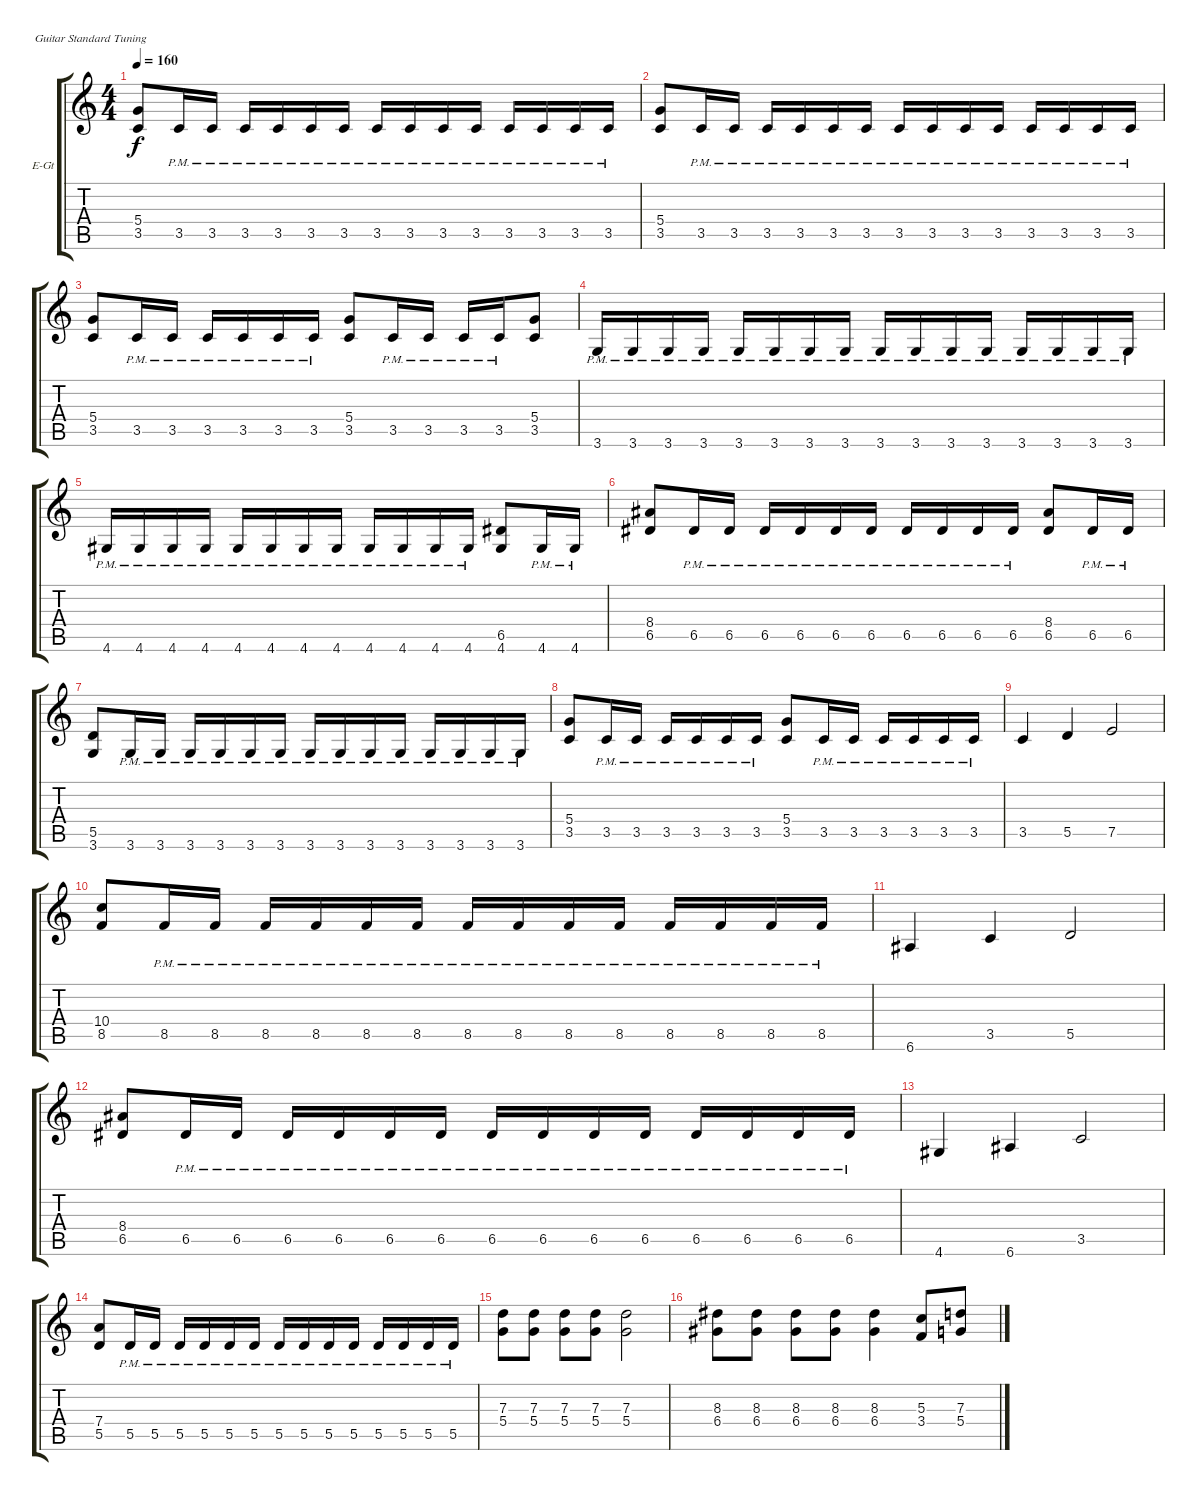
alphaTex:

\defaultSystemsLayout 4
\bracketExtendMode groupsimilarinstruments
\firstSystemTrackNameOrientation horizontal
\otherSystemsTrackNameOrientation horizontal
\track ("Electric Guitar" "E-Gt") {instrument overdrivenguitar}
\staff {score tabs}
\tuning (E4 B3 G3 D3 A2 E2)
\ts (4 4)
\tempo 160
\clef g2
\ks c
(3.5 5.4).8{dy f} 3.5{pm}.16 3.5{pm}.16 3.5{pm}.16 3.5{pm}.16 3.5{pm}.16 3.5{pm}.16 3.5{pm}.16 3.5{pm}.16 3.5{pm}.16 3.5{pm}.16 3.5{pm}.16 3.5{pm}.16 3.5{pm}.16 3.5{pm}.16 |
(3.5 5.4).8 3.5{pm}.16 3.5{pm}.16 3.5{pm}.16 3.5{pm}.16 3.5{pm}.16 3.5{pm}.16 3.5{pm}.16 3.5{pm}.16 3.5{pm}.16 3.5{pm}.16 3.5{pm}.16 3.5{pm}.16 3.5{pm}.16 3.5{pm}.16 |
(3.5 5.4).8 3.5{pm}.16 3.5{pm}.16 3.5{pm}.16 3.5{pm}.16 3.5{pm}.16 3.5{pm}.16 (3.5 5.4).8 3.5{pm}.16 3.5{pm}.16 3.5{pm}.16 3.5{pm}.16 (3.5 5.4).8 |
3.6{pm}.16 3.6{pm}.16 3.6{pm}.16 3.6{pm}.16 3.6{pm}.16 3.6{pm}.16 3.6{pm}.16 3.6{pm}.16 3.6{pm}.16 3.6{pm}.16 3.6{pm}.16 3.6{pm}.16 3.6{pm}.16 3.6{pm}.16 3.6{pm}.16 3.6{pm}.16 |
4.6{pm}.16 4.6{pm}.16 4.6{pm}.16 4.6{pm}.16 4.6{pm}.16 4.6{pm}.16 4.6{pm}.16 4.6{pm}.16 4.6{pm}.16 4.6{pm}.16 4.6{pm}.16 4.6{pm}.16 (4.6 6.5).8 4.6{pm}.16 4.6{pm}.16 |
(6.5 8.4).8 6.5{pm}.16 6.5{pm}.16 6.5{pm}.16 6.5{pm}.16 6.5{pm}.16 6.5{pm}.16 6.5{pm}.16 6.5{pm}.16 6.5{pm}.16 6.5{pm}.16 (6.5 8.4).8 6.5{pm}.16 6.5{pm}.16 |
(3.6 5.5).8 3.6{pm}.16 3.6{pm}.16 3.6{pm}.16 3.6{pm}.16 3.6{pm}.16 3.6{pm}.16 3.6{pm}.16 3.6{pm}.16 3.6{pm}.16 3.6{pm}.16 3.6{pm}.16 3.6{pm}.16 3.6{pm}.16 3.6{pm}.16 |
(3.5 5.4).8 3.5{pm}.16 3.5{pm}.16 3.5{pm}.16 3.5{pm}.16 3.5{pm}.16 3.5{pm}.16 (3.5 5.4).8 3.5{pm}.16 3.5{pm}.16 3.5{pm}.16 3.5{pm}.16 3.5{pm}.16 3.5{pm}.16 |
3.5.4 5.5.4 7.5.2 |
(8.5 10.4).8 8.5{pm}.16 8.5{pm}.16 8.5{pm}.16 8.5{pm}.16 8.5{pm}.16 8.5{pm}.16 8.5{pm}.16 8.5{pm}.16 8.5{pm}.16 8.5{pm}.16 8.5{pm}.16 8.5{pm}.16 8.5{pm}.16 8.5{pm}.16 |
6.6.4 3.5.4 5.5.2 |
(6.5 8.4).8 6.5{pm}.16 6.5{pm}.16 6.5{pm}.16 6.5{pm}.16 6.5{pm}.16 6.5{pm}.16 6.5{pm}.16 6.5{pm}.16 6.5{pm}.16 6.5{pm}.16 6.5{pm}.16 6.5{pm}.16 6.5{pm}.16 6.5{pm}.16 |
4.6.4 6.6.4 3.5.2 |
(5.5 7.4).8 5.5{pm}.16 5.5{pm}.16 5.5{pm}.16 5.5{pm}.16 5.5{pm}.16 5.5{pm}.16 5.5{pm}.16 5.5{pm}.16 5.5{pm}.16 5.5{pm}.16 5.5{pm}.16 5.5{pm}.16 5.5{pm}.16 5.5{pm}.16 |
(5.4 7.3).8 (5.4 7.3).8 (5.4 7.3).8 (5.4 7.3).8 (5.4 7.3).2 |
(6.4 8.3).8 (6.4 8.3).8 (6.4 8.3).8 (6.4 8.3).8 (6.4 8.3).4 (3.4 5.3).8 (5.4 7.3).8
